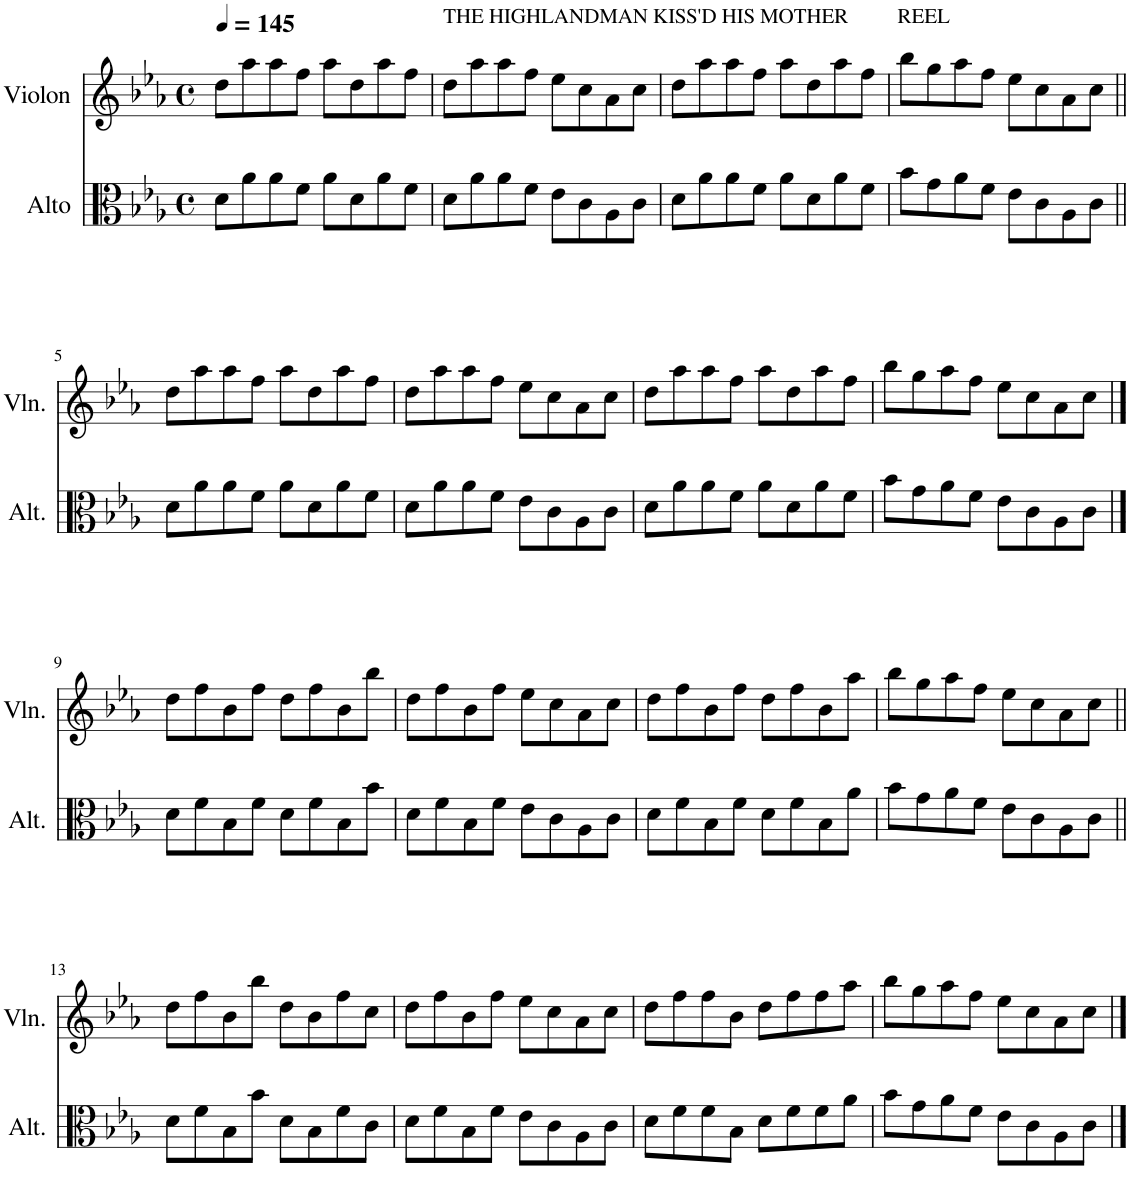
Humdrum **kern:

**kern	**kern
*part2	*part1
*staff2	*staff1
*I"Alto	*I"Violon
*I'Alt.	*I'Vln.
*clefC3	*clefG2
*k[b-e-a-]	*k[b-e-a-]
*M4/4	*M4/4
*met(c)	*met(c)
*MM145	*MM145
=1	=1
8d\L	8dd\L
8a-\	8aa-\
8a-\	8aa-\
8f\J	8ff\J
8a-\L	8aa-\L
8d\	8dd\
8a-\	8aa-\
8f\J	8ff\J
=2	=2
!	!LO:TX:a:t=THE HIGHLANDMAN KISS'D HIS MOTHER
8d\L	8dd\L
8a-\	8aa-\
8a-\	8aa-\
8f\J	8ff\J
8e-\L	8ee-\L
8c\	8cc\
8A-\	8a-\
8c\J	8cc\J
=3	=3
8d\L	8dd\L
8a-\	8aa-\
8a-\	8aa-\
8f\J	8ff\J
8a-\L	8aa-\L
8d\	8dd\
8a-\	8aa-\
8f\J	8ff\J
=4	=4
!	!LO:TX:a:t=REEL
8b-\L	8bb-\L
8g\	8gg\
8a-\	8aa-\
8f\J	8ff\J
8e-\L	8ee-\L
8c\	8cc\
8A-\	8a-\
8c\J	8cc\J
!!LO:LB:g=z
=5||	=5||
8d\L	8dd\L
8a-\	8aa-\
8a-\	8aa-\
8f\J	8ff\J
8a-\L	8aa-\L
8d\	8dd\
8a-\	8aa-\
8f\J	8ff\J
=6	=6
8d\L	8dd\L
8a-\	8aa-\
8a-\	8aa-\
8f\J	8ff\J
8e-\L	8ee-\L
8c\	8cc\
8A-\	8a-\
8c\J	8cc\J
=7	=7
8d\L	8dd\L
8a-\	8aa-\
8a-\	8aa-\
8f\J	8ff\J
8a-\L	8aa-\L
8d\	8dd\
8a-\	8aa-\
8f\J	8ff\J
=8	=8
8b-\L	8bb-\L
8g\	8gg\
8a-\	8aa-\
8f\J	8ff\J
8e-\L	8ee-\L
8c\	8cc\
8A-\	8a-\
8c\J	8cc\J
!!LO:LB:g=z
==9	==9
8d\L	8dd\L
8f\	8ff\
8B-\	8b-\
8f\J	8ff\J
8d\L	8dd\L
8f\	8ff\
8B-\	8b-\
8b-\J	8bb-\J
=10	=10
8d\L	8dd\L
8f\	8ff\
8B-\	8b-\
8f\J	8ff\J
8e-\L	8ee-\L
8c\	8cc\
8A-\	8a-\
8c\J	8cc\J
=11	=11
8d\L	8dd\L
8f\	8ff\
8B-\	8b-\
8f\J	8ff\J
8d\L	8dd\L
8f\	8ff\
8B-\	8b-\
8a-\J	8aa-\J
=12	=12
8b-\L	8bb-\L
8g\	8gg\
8a-\	8aa-\
8f\J	8ff\J
8e-\L	8ee-\L
8c\	8cc\
8A-\	8a-\
8c\J	8cc\J
!!LO:LB:g=z
=13||	=13||
8d\L	8dd\L
8f\	8ff\
8B-\	8b-\
8b-\J	8bb-\J
8d\L	8dd\L
8B-\	8b-\
8f\	8ff\
8c\J	8cc\J
=14	=14
8d\L	8dd\L
8f\	8ff\
8B-\	8b-\
8f\J	8ff\J
8e-\L	8ee-\L
8c\	8cc\
8A-\	8a-\
8c\J	8cc\J
=15	=15
8d\L	8dd\L
8f\	8ff\
8f\	8ff\
8B-\J	8b-\J
8d\L	8dd\L
8f\	8ff\
8f\	8ff\
8a-\J	8aa-\J
=16	=16
8b-\L	8bb-\L
8g\	8gg\
8a-\	8aa-\
8f\J	8ff\J
8e-\L	8ee-\L
8c\	8cc\
8A-\	8a-\
8c\J	8cc\J
==	==
*-	*-
